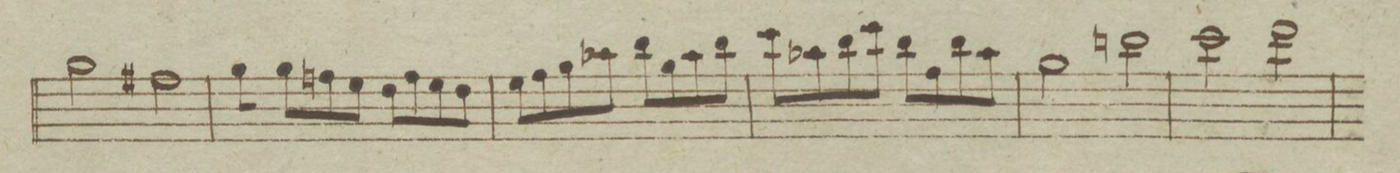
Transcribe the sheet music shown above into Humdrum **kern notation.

**kern	**dynam
*I"Violino Primo	*
*clefG2	*
*k[b-e-]	*
*met(c|)	*
*M2/2	*
2gg\	.
2ff#X\	.
=41	=41
8gg\	.
8gg\L	.
8ffn\	.
8ee-\J	.
8dd\L	.
8ff\	.
8ee-\	.
8dd\J	.
=42	=42
8ee-\L	.
8ff\	.
8gg\	.
8aa-X\J	.
8bb-\L	.
8gg\	.
8aa-\	.
8bb-\J	.
=43	=43
8ccc\L	.
8aa-X\	.
8bb-\	.
8ccc\J	.
8bb-\L	.
8ff\	.
8bb-\	.
8aa-\J	.
=44	=44
2gg\	.
2bbn\	.
=45	=45
2ccc\	.
2ddd\	.
=46	=46
*-	*-
